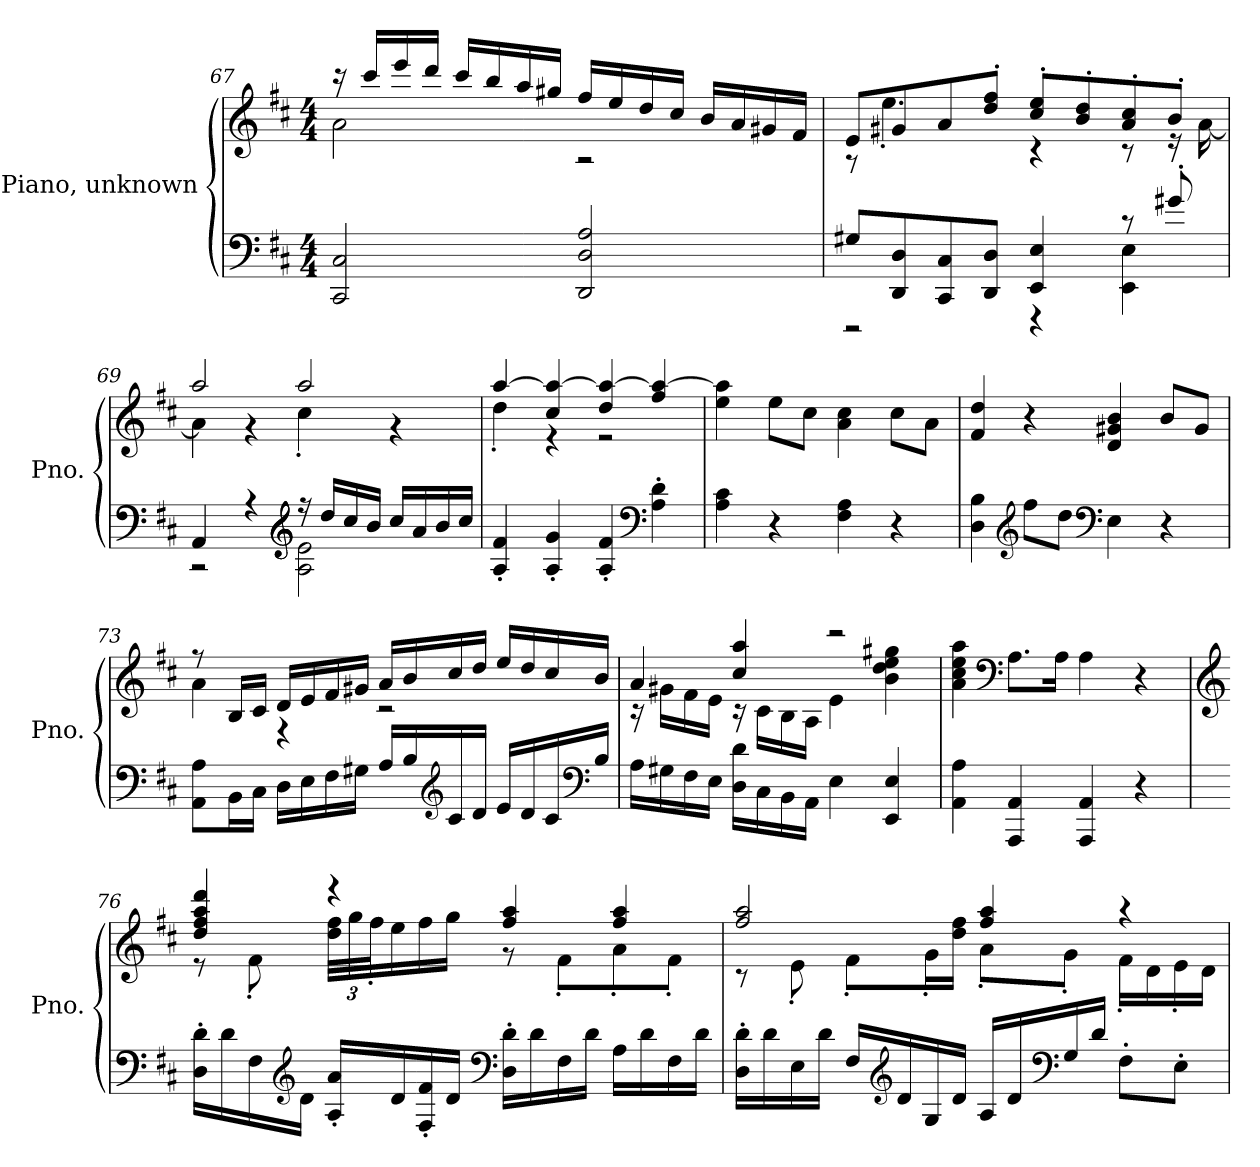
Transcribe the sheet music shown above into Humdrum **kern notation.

**kern	**kern
*part1	*part1
*staff2	*staff1
*I"Piano, unknown	*
*I'Pno.	*
*clefF4	*clefG2
*k[f#c#]	*k[f#c#]
*M4/4	*M4/4
=67	=67
*	*^
2CC#/ 2C#/	16r	2a\
.	16ccc#/LL	.
.	16eee/	.
.	16ddd/JJ	.
.	16ccc#/LL	.
.	16bb/	.
.	16aa/	.
.	16gg#X/JJ	.
2DD/ 2D/ 2A/	16ff#/LL	2r
.	16ee/	.
.	16dd/	.
.	16cc#/JJ	.
.	16b/LL	.
.	16a/	.
.	16g#X/	.
.	16f#/JJ	.
=68	=68	=68
*^	*	*
8G#X/L	2r	8e/L	8r
8DD/ 8D/	.	8g#X/	4.ee'\
8CC#/ 8C#/	.	8a/	.
8DD/ 8D/J	.	8dd/' 8ff#/'J	.
4EE/ 4E/	4r	8cc#/' 8ee/'L	4r
.	.	8b/' 8dd/'	.
8r	4EE\ 4E\	8a/' 8cc#/'	8r
8g#X'/	.	8b'/J	16r
.	.	.	[16a\
!!LO:LB:g=z	!!
=69	=69	=69	=69
4AA/	2r	2aa/	4a\]
4r	.	.	4r
*clefG2	*	*	*
16r	2A\ 2e\	2aa/	4cc#'\
16dd/LL	.	.	.
16cc#/	.	.	.
16b/JJ	.	.	.
16cc#/LL	.	.	4r
16a/	.	.	.
16b/	.	.	.
16cc#/JJ	.	.	.
*v	*v	*	*
=70	=70	=70
4A/' 4f#/'	[4aa/	4dd'\
4A/' 4g/'	4cc#/ 4aa/_	4r
4A/' 4f#/'	4dd/ 4aa/_	2r
*clefF4	*	*
4A\' 4d\'	4ff#/ 4aa/_	.
*	*v	*v
=71	=71
4A\ 4c#\	4ee\ 4aa\]
4r	8ee\L
.	8cc#\J
4F#\ 4A\	4a\ 4cc#\
4r	8cc#\L
.	8a\J
=72	=72
4D\ 4B\	4f#/ 4dd/
*clefG2	*
8ff#\L	4r
8dd\J	.
*clefF4	*
4E\	4d/ 4g#X/ 4b/
4r	8b/L
.	8g#/J
!!LO:PB:g=z
=73	=73
*	*^
8AA\ 8A\L	8r	4a\
16BB\L	16B/LL	.
16C#\JJ	16c#/JJ	.
16D\LL	16d/LL	4r
16E\	16e/	.
16F#\	16f#/	.
16G#X\JJ	16g#X/JJ	.
16A/LL	16a/LL	2r
16B/	16b/	.
*clefG2	*	*
16c#/	16cc#/	.
16d/JJ	16dd/JJ	.
16e/LL	16ee/LL	.
16d/	16dd/	.
16c#/	16cc#/	.
*clefF4	*	*
16B/JJ	16b/JJ	.
=74	=74	=74
16A\LL	4a/	16r
16G#X\	.	16g#X\LL
16F#\	.	16f#\
16E\JJ	.	16e\JJ
16D\ 16d\LL	4cc#/ 4aa/	16r
16C#\	.	16c#\LL
16BB\	.	16B\
16AA\JJ	.	16A\JJ
4E\	2r	4e\
4EE/ 4E/	.	4b\ 4dd\ 4ee\ 4gg#X\
*	*v	*v
=75	=75
4AA\ 4A\	4a\ 4cc#\ 4ee\ 4aa\
*	*clefF4
4AAA/ 4AA/	8.A\L
.	16A\Jk
4AAA/ 4AA/	4A\
4r	4r
!!LO:LB:g=z
=76	=76
*	*clefG2
*	*^
16D\' 16d\'LL	4dd/ 4ff#/ 4aa/ 4ddd/	8r
16d\	.	.
16F#\	.	8f#'\
*clefG2	*	*
16d\JJ	.	.
*	*	*Xbrackettup
16A/' 16a/'LL	4r	48dd\ 48ff#\LLL
.	.	48gg\
.	.	48ff#'\J
16d/	.	16ee\
16F#/' 16f#/'	.	16ff#\
16d/JJ	.	16gg\JJ
*clefF4	*	*
16D\' 16d\'LL	4ff#/ 4aa/	8r
16d\	.	.
16F#\	.	8f#'\L
16d\JJ	.	.
16A\LL	4ff#/ 4aa/	8a'\
16d\	.	.
16F#\	.	8f#'\J
16d\JJ	.	.
=77	=77	=77
16D\' 16d\'LL	2ff#/ 2aa/	8r
16d\	.	.
16E\	.	8e'\
16d\JJ	.	.
16F#/LL	.	8f#'\L
*clefG2	*	*
16d/	.	.
16G/	.	16g'\L
16d/JJ	.	16dd\ 16ff#\JJ
16A/LL	4ff#/ 4aa/	8a'\L
16d/	.	.
*clefF4	*	*
16G/	.	8g'\J
16d/JJ	.	.
8F#'\L	4r	16f#'\LL
.	.	16d\
8E'\J	.	16e'\
.	.	16d\JJ
*	*v	*v
=	=
*-	*-
